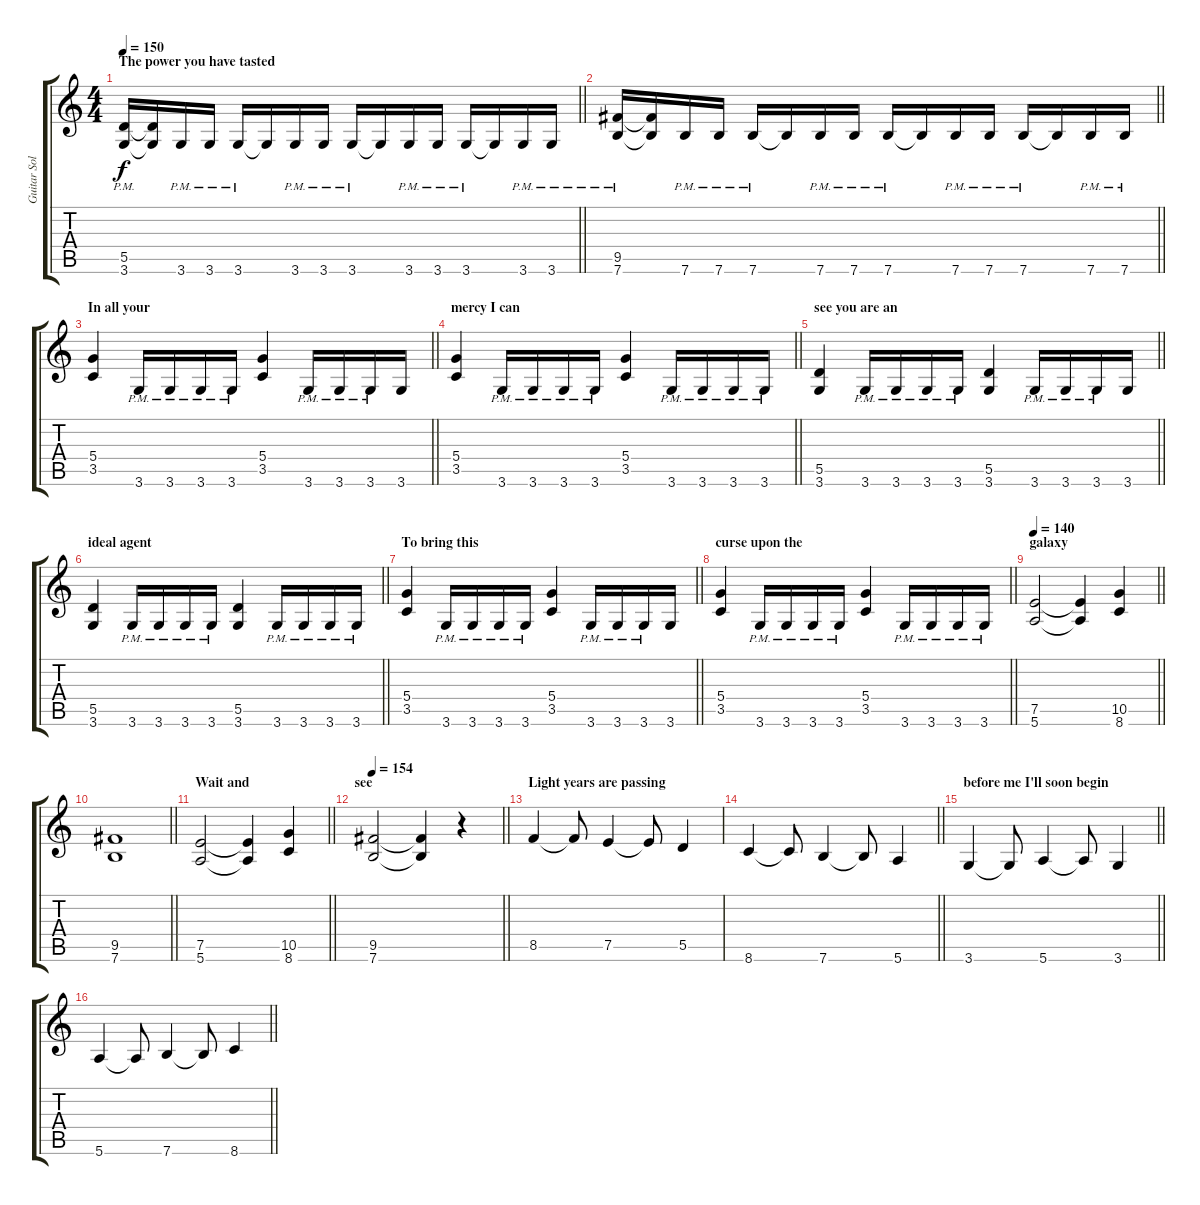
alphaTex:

\track ("Guitar Solo" "Guitar Sol") {instrument distortionguitar}
\staff {score tabs}
\tuning (E4 B3 G3 D3 A2 E2) {hide}
\ts (4 4)
\section ("" "The power you have tasted")
\tempo 150
\clef g2
\barLineRight lightlight
\ks c
(5.5 3.6{pm}).16{dy f} (5.5{t} 3.6{t}).16 3.6{pm}.16 3.6{pm}.16 3.6{pm}.16 3.6{t}.16 3.6{pm}.16 3.6{pm}.16 3.6{pm}.16 3.6{t}.16 3.6{pm}.16 3.6{pm}.16 3.6{pm}.16 3.6{t}.16 3.6{pm}.16 3.6{pm}.16 |
\barLineRight lightlight
(9.5 7.6{pm}).16 (9.5{t} 7.6{t}).16 7.6{pm}.16 7.6{pm}.16 7.6{pm}.16 7.6{t}.16 7.6{pm}.16 7.6{pm}.16 7.6{pm}.16 7.6{t}.16 7.6{pm}.16 7.6{pm}.16 7.6{pm}.16 7.6{t}.16 7.6{pm}.16 7.6{pm}.16 |
\section ("" "In all your")
\barLineRight lightlight
(5.4 3.5).4 3.6{pm}.16 3.6{pm}.16 3.6{pm}.16 3.6{pm}.16 (5.4 3.5).4 3.6{pm}.16 3.6{pm}.16 3.6{pm}.16 3.6.16 |
\section ("" "mercy I can")
\barLineRight lightlight
(5.4 3.5).4 3.6{pm}.16 3.6{pm}.16 3.6{pm}.16 3.6{pm}.16 (5.4 3.5).4 3.6{pm}.16 3.6{pm}.16 3.6{pm}.16 3.6{pm}.16 |
\section ("" "see you are an ")
\barLineRight lightlight
(5.5 3.6).4 3.6{pm}.16 3.6{pm}.16 3.6{pm}.16 3.6{pm}.16 (5.5 3.6).4 3.6{pm}.16 3.6{pm}.16 3.6{pm}.16 3.6.16 |
\section ("" "ideal agent")
\barLineRight lightlight
(5.5 3.6).4 3.6{pm}.16 3.6{pm}.16 3.6{pm}.16 3.6{pm}.16 (5.5 3.6).4 3.6{pm}.16 3.6{pm}.16 3.6{pm}.16 3.6{pm}.16 |
\section ("" "To bring this")
\barLineRight lightlight
(5.4 3.5).4 3.6{pm}.16 3.6{pm}.16 3.6{pm}.16 3.6{pm}.16 (5.4 3.5).4 3.6{pm}.16 3.6{pm}.16 3.6{pm}.16 3.6.16 |
\section ("" "curse upon the")
\barLineRight lightlight
(5.4 3.5).4 3.6{pm}.16 3.6{pm}.16 3.6{pm}.16 3.6{pm}.16 (5.4 3.5).4 3.6{pm}.16 3.6{pm}.16 3.6{pm}.16 3.6{pm}.16 |
\section ("" "galaxy")
\tempo 140
\barLineRight lightlight
(7.5 5.6).2 (7.5{t} 5.6{t}).4 (10.5 8.6).4 |
\barLineRight lightlight
(9.5 7.6).1 |
\section ("" "Wait and ")
\barLineRight lightlight
(7.5 5.6).2 (7.5{t} 5.6{t}).4 (10.5 8.6).4 |
\section ("" "see")
\tempo 154
\barLineRight lightlight
(9.5 7.6).2 (9.5{t} 7.6{t}).4 r.4 |
\section ("" "Light years are passing ")
8.5.4 8.5{t}.8 7.5.4 7.5{t}.8 5.5.4 |
\barLineRight lightlight
8.6.4 8.6{t}.8 7.6.4 7.6{t}.8 5.6.4 |
\section ("" "before me I'll soon begin")
\barLineRight lightlight
3.6.4 3.6{t}.8 5.6.4 5.6{t}.8 3.6.4 |
\barLineRight lightlight
5.6.4 5.6{t}.8 7.6.4 7.6{t}.8 8.6.4
